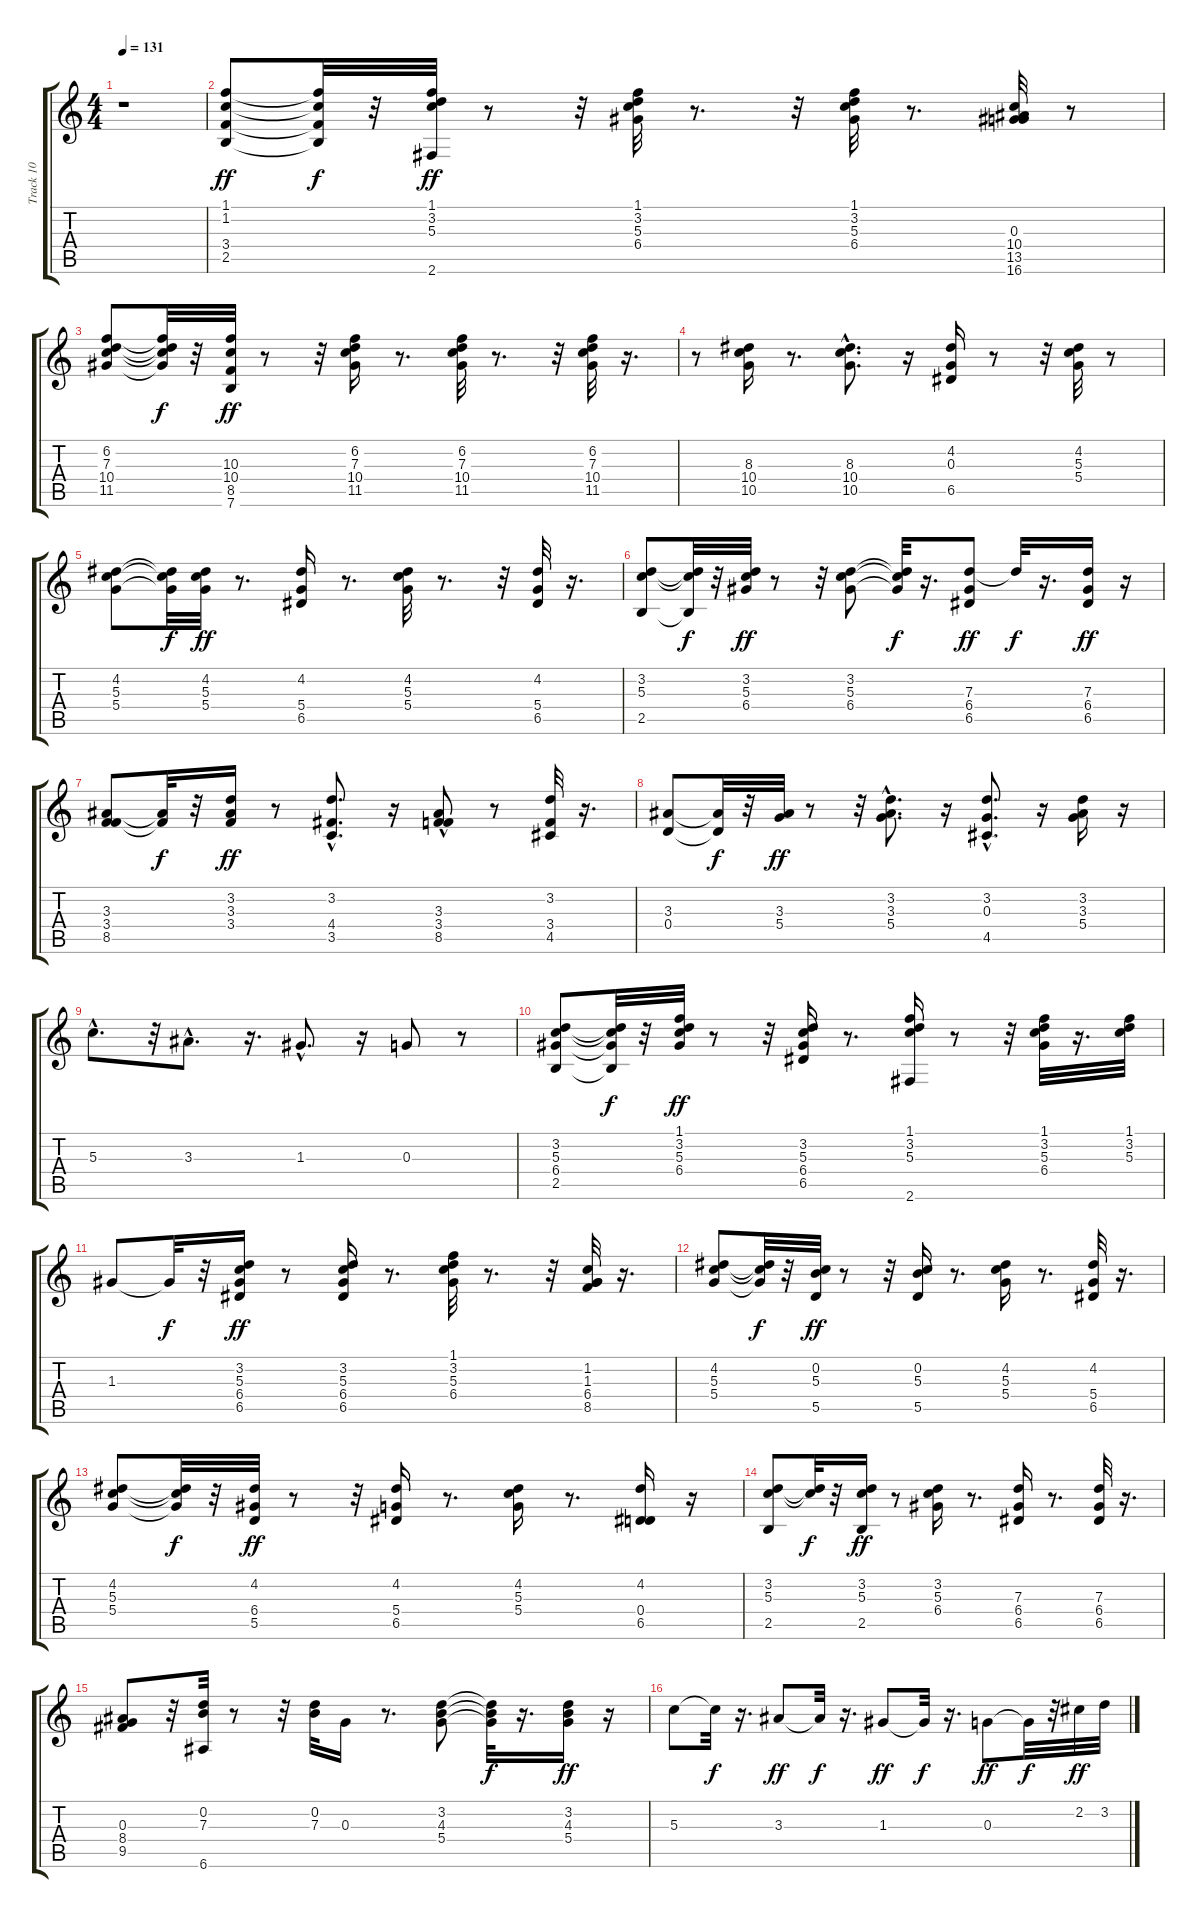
\track ("Track 10" "Track 10") {instrument acousticguitarsteel}
\staff {score tabs}
\tuning (E4 B3 G3 D3 A2 E2) {hide}
\ts (4 4)
\tempo 131
\clef g2
\ks c
r.1{dy ff} |
(1.1 1.2 3.4 2.5).8 (1.1{t} 1.2{t} 3.4{t} 2.5{t}).32{dy f} r.32 (1.1 3.2 5.3 2.6).32{dy ff} r.8 r.32 (1.1 3.2 5.3 6.4).32 r.8{d} r.32 (1.1 3.2 5.3 6.4).32 r.8{d} (0.3 10.4 13.5 16.6).32 r.8 |
(6.2 7.3 10.4 11.5).8 (6.2{t} 7.3{t} 10.4{t} 11.5{t}).32{dy f} r.32 (10.3 10.4 8.5 7.6).32{dy ff} r.8 r.32 (6.2 7.3 10.4 11.5).16 r.8{d} (6.2 7.3 10.4 11.5).32 r.8{d} r.32 (6.2 7.3 10.4 11.5).32 r.16{d} |
r.8 (8.3 10.4 10.5).16 r.8{d} (8.3{hac} 10.4{hac} 10.5{hac}).8{d} r.16 (4.2 0.3 6.5).16 r.8 r.32 (4.2 5.3 5.4).32 r.8 |
(4.2 5.3 5.4).8 (4.2{t} 5.3{t} 5.4{t}).32{dy f} (4.2 5.3 5.4).32{dy ff} r.8{d} (4.2 5.4 6.5).16 r.8{d} (4.2 5.3 5.4).32 r.8{d} r.32 (4.2 5.4 6.5).32 r.16{d} |
(3.2 5.3 2.5).8 (3.2{t} 5.3{t} 2.5{t}).32{dy f} r.32 (3.2 5.3 6.4).32{dy ff} r.8 r.32 (3.2 5.3 6.4).8 (3.2{t} 5.3{t} 6.4{t}).32{dy f} r.16{d} (7.3 6.4 6.5).8{dy ff} 7.3{t}.32{dy f} r.16{d} (7.3 6.4 6.5).16{dy ff} r.16 |
(3.3 3.4 8.5).8 (3.3{t} 3.4{t}).32{dy f} r.32 (3.2 3.3 3.4).16{dy ff} r.8 (3.2{hac} 4.4 3.5).8{d} r.16 (3.3{hac} 3.4 8.5).8 r.8 (3.2 3.4 4.5).32 r.16{d} |
(3.3 0.4).8 (3.3{t} 0.4{t}).32{dy f} r.32 (3.3 5.4).32{dy ff} r.8 r.32 (3.2{hac} 3.3{hac} 5.4{hac}).8{d} r.16 (3.2{hac} 0.3{hac} 4.5{hac}).8{d} r.16 (3.2 3.3 5.4).16 r.16 |
5.3{hac}.8{d} r.32 3.3{hac}.8{d} r.16{d} 1.3{hac}.8{d} r.16 0.3.8 r.8 |
(3.2 5.3 6.4 2.5).8 (3.2{t} 5.3{t} 6.4{t} 2.5{t}).32{dy f} r.32 (1.1 3.2 5.3 6.4).32{dy ff} r.8 r.32 (3.2 5.3 6.4 6.5).16 r.8{d} (1.1 3.2 5.3 2.6).16 r.8 r.32 (1.1 3.2 5.3 6.4).32 r.16{d} (1.1 3.2 5.3).32 |
1.3.8 1.3{t}.32{dy f} r.32 (3.2 5.3 6.4 6.5).16{dy ff} r.8 (3.2 5.3 6.4 6.5).16 r.8{d} (1.1 3.2 5.3 6.4).32 r.8{d} r.32 (1.2 1.3 6.4 8.5).32 r.16{d} |
(4.2 5.3 5.4).8 (4.2{t} 5.3{t} 5.4{t}).32{dy f} r.32 (0.2 5.3 5.5).32{dy ff} r.8 r.32 (0.2 5.3 5.5).16 r.8{d} (4.2 5.3 5.4).16 r.8{d} (4.2 5.4 6.5).32 r.16{d} |
(4.2 5.3 5.4).8 (4.2{t} 5.3{t} 5.4{t}).32{dy f} r.32 (4.2 6.4 5.5).32{dy ff} r.8 r.32 (4.2 5.4 6.5).16 r.8{d} (4.2 5.3 5.4).16 r.8{d} (4.2 0.4 6.5).16 r.16 |
(3.2 5.3 2.5).8 (3.2{t} 5.3{t}).32{dy f} r.32 (3.2 5.3 2.5).16{dy ff} r.8 (3.2 5.3 6.4).16 r.8{d} (7.3 6.4 6.5).16 r.8{d} (7.3 6.4 6.5).32 r.16{d} |
(0.3 8.4 9.5).8 r.32 (0.2 7.3 6.6).32 r.8 r.32 (0.2 7.3).32 0.3.16 r.8{d} (3.2 4.3 5.4).8 (3.2{t} 4.3{t} 5.4{t}).32{dy f} r.16{d} (3.2 4.3 5.4).16{dy ff} r.16 |
5.3.8 5.3{t}.32{dy f} r.16{d} 3.3.8{dy ff} 3.3{t}.32{dy f} r.16{d} 1.3.8{dy ff} 1.3{t}.32{dy f} r.16{d} 0.3.8{dy ff} 0.3{t}.32{dy f} r.32 2.2.32{dy ff} 3.2.32
